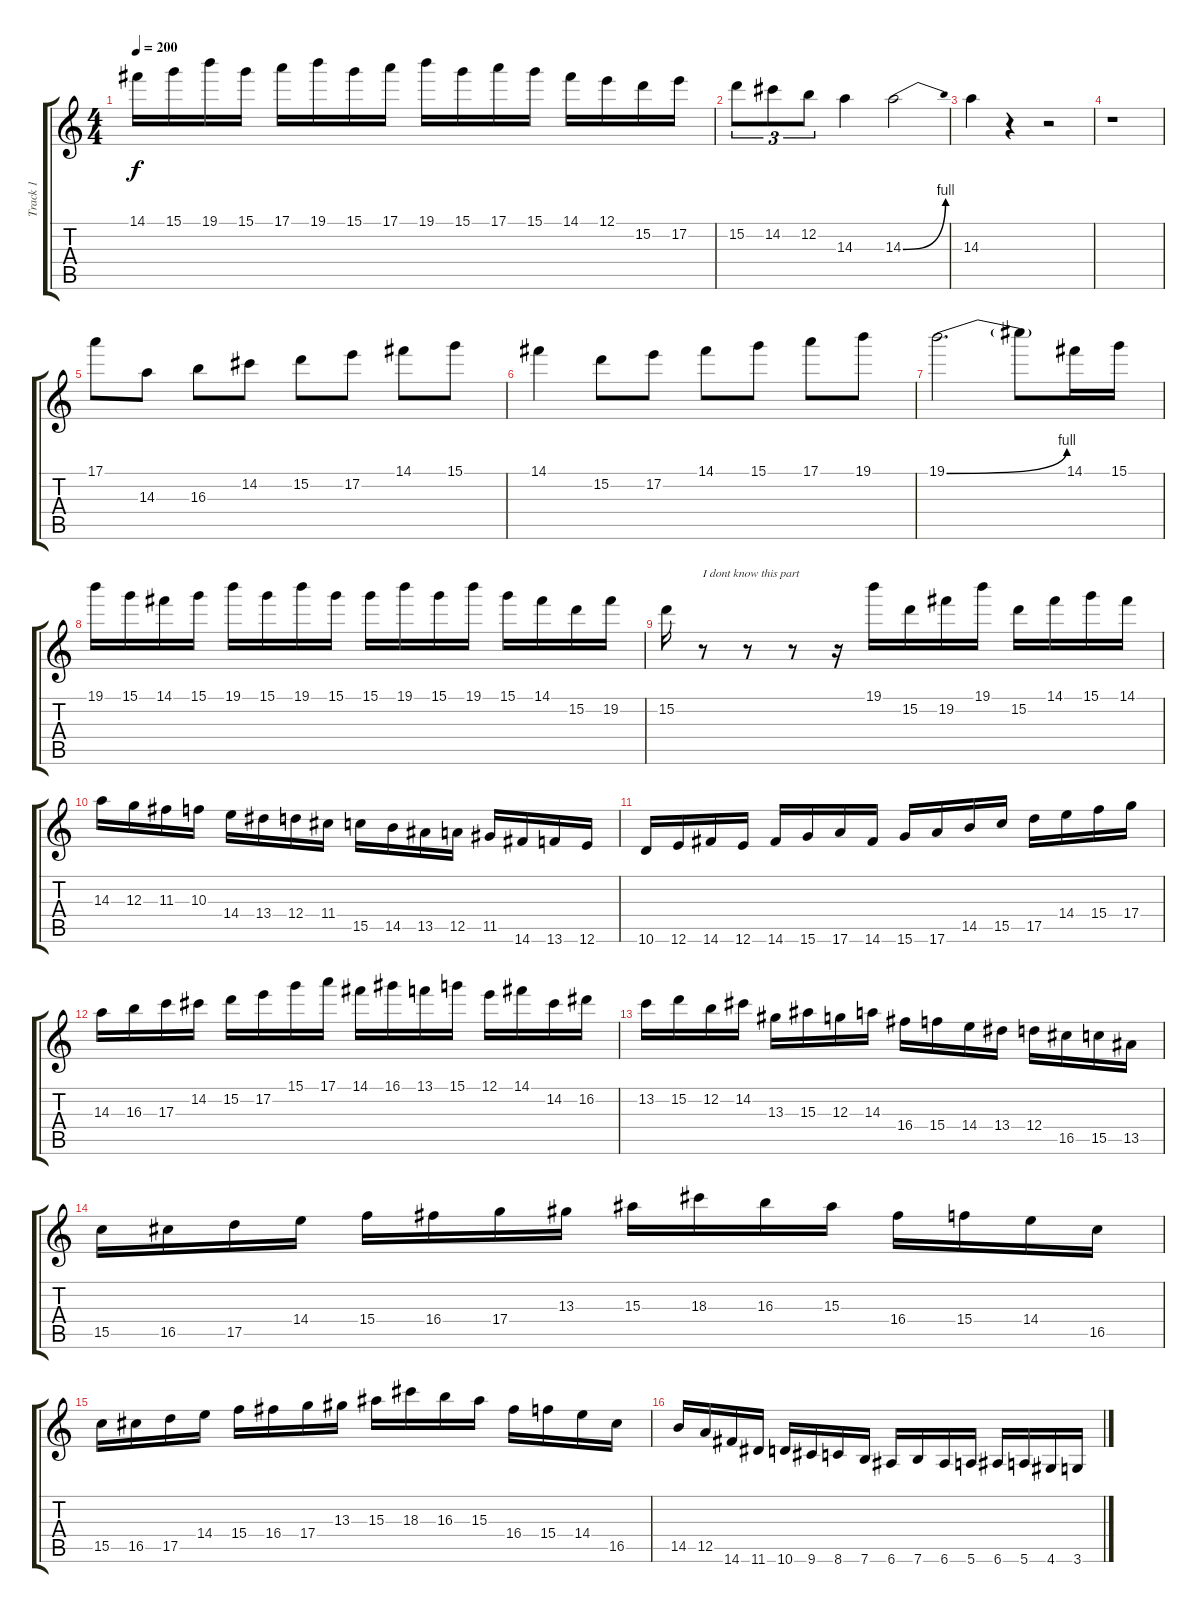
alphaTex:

\track ("Track 1" "Track 1") {instrument overdrivenguitar}
\staff {score tabs}
\tuning (E4 B3 G3 D3 A2 E2) {hide}
\ts (4 4)
\tempo 200
\clef g2
\ks c
14.1.16{dy f} 15.1.16 19.1.16 15.1.16 17.1.16 19.1.16 15.1.16 17.1.16 19.1.16 15.1.16 17.1.16 15.1.16 14.1.16 12.1.16 15.2.16 17.2.16 |
15.2.8{tu (3 2)} 14.2.8{tu (3 2)} 12.2.8{tu (3 2)} 14.3.4 14.3{be (bend 0 0 60 4)}.2 |
14.3.4 r.4 r.2 |
r.1 |
17.1.8 14.3.8 16.3.8 14.2.8 15.2.8 17.2.8 14.1.8 15.1.8 |
14.1.4 15.2.8 17.2.8 14.1.8 15.1.8 17.1.8 19.1.8 |
19.1{be (bend 0 0 60 4)}.2{d} 19.1{t}.8 14.1.16 15.1.16 |
19.1.16 15.1.16 14.1.16 15.1.16 19.1.16 15.1.16 19.1.16 15.1.16 15.1.16 19.1.16 15.1.16 19.1.16 15.1.16 14.1.16 15.2.16 19.2.16 |
15.2.16 r.8{txt "I dont know this part"} r.8 r.8 r.16 19.1.16 15.2.16 19.2.16 19.1.16 15.2.16 14.1.16 15.1.16 14.1.16 |
14.3.16 12.3.16 11.3.16 10.3.16 14.4.16 13.4.16 12.4.16 11.4.16 15.5.16 14.5.16 13.5.16 12.5.16 11.5.16 14.6.16 13.6.16 12.6.16 |
10.6.16 12.6.16 14.6.16 12.6.16 14.6.16 15.6.16 17.6.16 14.6.16 15.6.16 17.6.16 14.5.16 15.5.16 17.5.16 14.4.16 15.4.16 17.4.16 |
14.3.16 16.3.16 17.3.16 14.2.16 15.2.16 17.2.16 15.1.16 17.1.16 14.1.16 16.1.16 13.1.16 15.1.16 12.1.16 14.1.16 14.2.16 16.2.16 |
13.2.16 15.2.16 12.2.16 14.2.16 13.3.16 15.3.16 12.3.16 14.3.16 16.4.16 15.4.16 14.4.16 13.4.16 12.4.16 16.5.16 15.5.16 13.5.16 |
15.5.16 16.5.16 17.5.16 14.4.16 15.4.16 16.4.16 17.4.16 13.3.16 15.3.16 18.3.16 16.3.16 15.3.16 16.4.16 15.4.16 14.4.16 16.5.16 |
15.5.16 16.5.16 17.5.16 14.4.16 15.4.16 16.4.16 17.4.16 13.3.16 15.3.16 18.3.16 16.3.16 15.3.16 16.4.16 15.4.16 14.4.16 16.5.16 |
14.5.16 12.5.16 14.6.16 11.6.16 10.6.16 9.6.16 8.6.16 7.6.16 6.6.16 7.6.16 6.6.16 5.6.16 6.6.16 5.6.16 4.6.16 3.6.16
